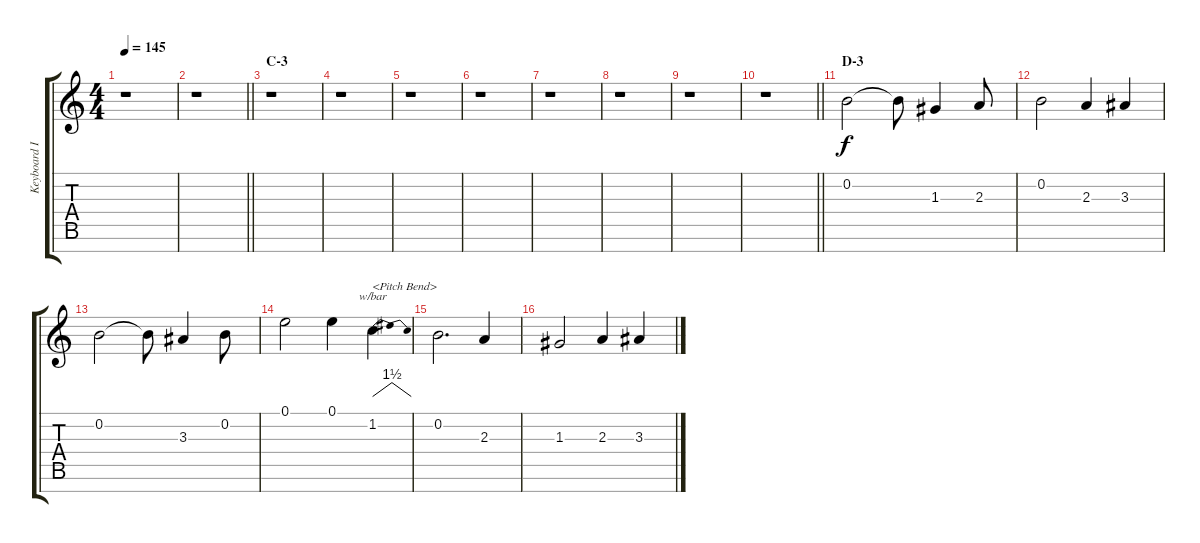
\track ("Keyboard IV" "Keyboard I") {instrument stringensemble1}
\staff {score tabs}
\tuning (E5 B4 G4 D4 A3 E3 B2) {hide}
\ts (4 4)
\tempo 145
\clef g2
\ks c
r.1{dy f} |
\barLineRight lightlight
r.1 |
\section ("" "C-3")
r.1 |
r.1 |
r.1 |
r.1 |
r.1 |
r.1 |
r.1 |
\barLineRight lightlight
r.1 |
\section ("" "D-3")
0.2.2 0.2{t}.8 1.3.4 2.3.8 |
0.2.2 2.3.4 3.3.4 |
0.2.2 0.2{t}.8 3.3.4 0.2.8 |
0.1.2 0.1.4 1.2.4{tbe (dip default 0 0 30 6 60 0) txt "<Pitch Bend>"} |
0.2.2{d} 2.3.4 |
1.3.2 2.3.4 3.3.4
